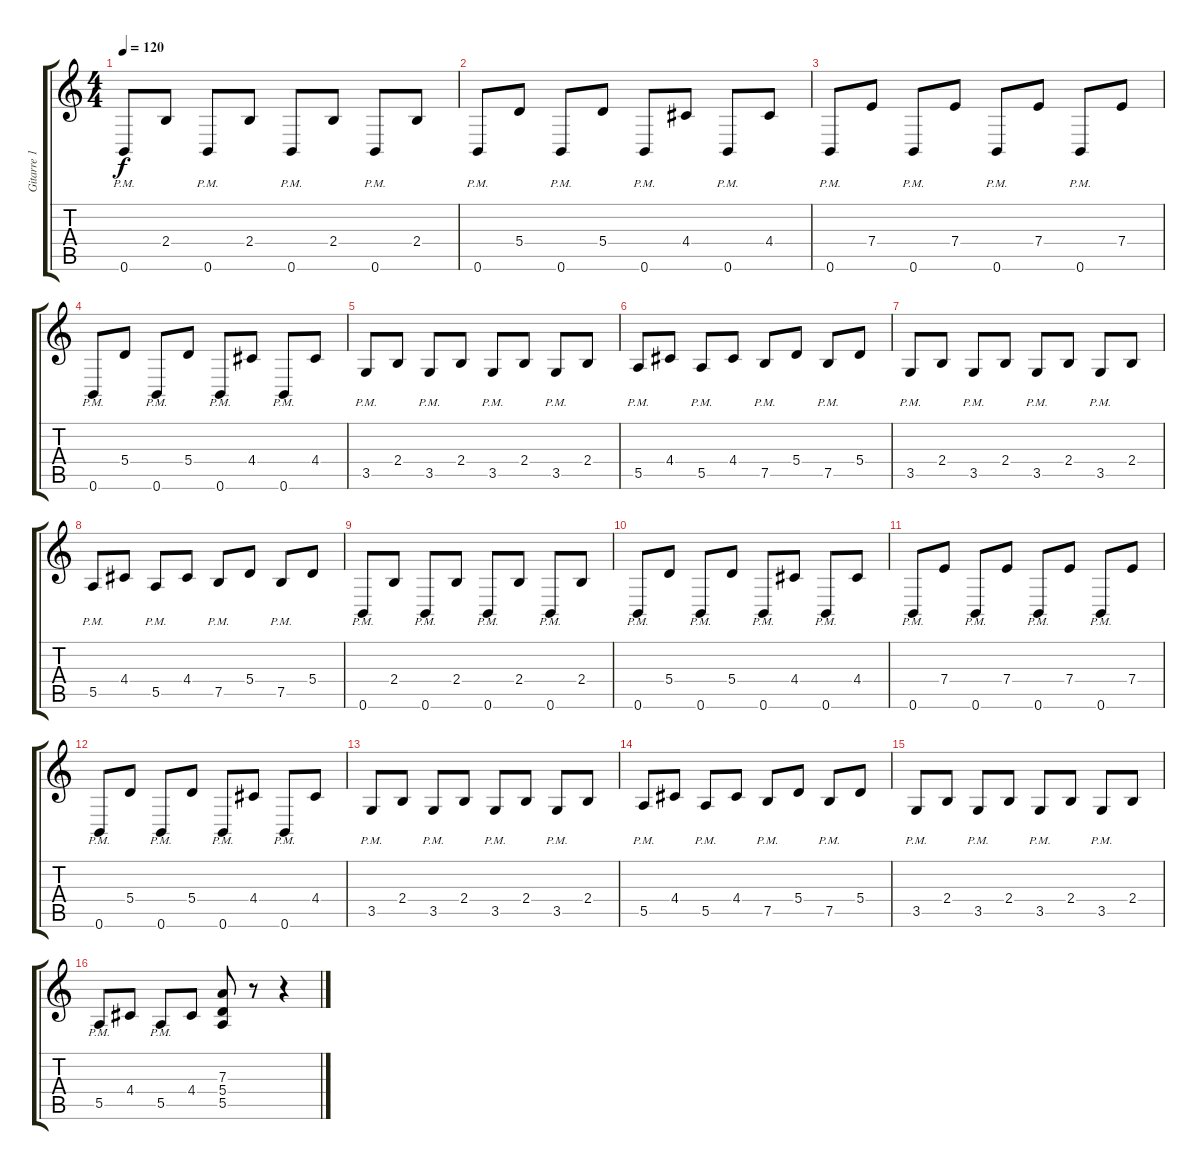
\track ("Gitarre 1" "Gitarre 1") {instrument distortionguitar}
\staff {score tabs}
\tuning (B3 Gb3 D3 A2 E2 B1) {hide}
\ts (4 4)
\tempo 120
\clef g2
\ks c
0.6{pm}.8{dy f instrument distortionguitar} 2.4.8 0.6{pm}.8 2.4.8 0.6{pm}.8 2.4.8 0.6{pm}.8 2.4.8 |
0.6{pm}.8 5.4.8 0.6{pm}.8 5.4.8 0.6{pm}.8 4.4.8 0.6{pm}.8 4.4.8 |
0.6{pm}.8 7.4.8 0.6{pm}.8 7.4.8 0.6{pm}.8 7.4.8 0.6{pm}.8 7.4.8 |
0.6{pm}.8 5.4.8 0.6{pm}.8 5.4.8 0.6{pm}.8 4.4.8 0.6{pm}.8 4.4.8 |
3.5{pm}.8 2.4.8 3.5{pm}.8 2.4.8 3.5{pm}.8 2.4.8 3.5{pm}.8 2.4.8 |
5.5{pm}.8 4.4.8 5.5{pm}.8 4.4.8 7.5{pm}.8 5.4.8 7.5{pm}.8 5.4.8 |
3.5{pm}.8 2.4.8 3.5{pm}.8 2.4.8 3.5{pm}.8 2.4.8 3.5{pm}.8 2.4.8 |
5.5{pm}.8 4.4.8 5.5{pm}.8 4.4.8 7.5{pm}.8 5.4.8 7.5{pm}.8 5.4.8 |
0.6{pm}.8 2.4.8 0.6{pm}.8 2.4.8 0.6{pm}.8 2.4.8 0.6{pm}.8 2.4.8 |
0.6{pm}.8 5.4.8 0.6{pm}.8 5.4.8 0.6{pm}.8 4.4.8 0.6{pm}.8 4.4.8 |
0.6{pm}.8 7.4.8 0.6{pm}.8 7.4.8 0.6{pm}.8 7.4.8 0.6{pm}.8 7.4.8 |
0.6{pm}.8 5.4.8 0.6{pm}.8 5.4.8 0.6{pm}.8 4.4.8 0.6{pm}.8 4.4.8 |
3.5{pm}.8 2.4.8 3.5{pm}.8 2.4.8 3.5{pm}.8 2.4.8 3.5{pm}.8 2.4.8 |
5.5{pm}.8 4.4.8 5.5{pm}.8 4.4.8 7.5{pm}.8 5.4.8 7.5{pm}.8 5.4.8 |
3.5{pm}.8 2.4.8 3.5{pm}.8 2.4.8 3.5{pm}.8 2.4.8 3.5{pm}.8 2.4.8 |
5.5{pm}.8 4.4.8 5.5{pm}.8 4.4.8 (7.3 5.4 5.5).8 r.8 r.4
